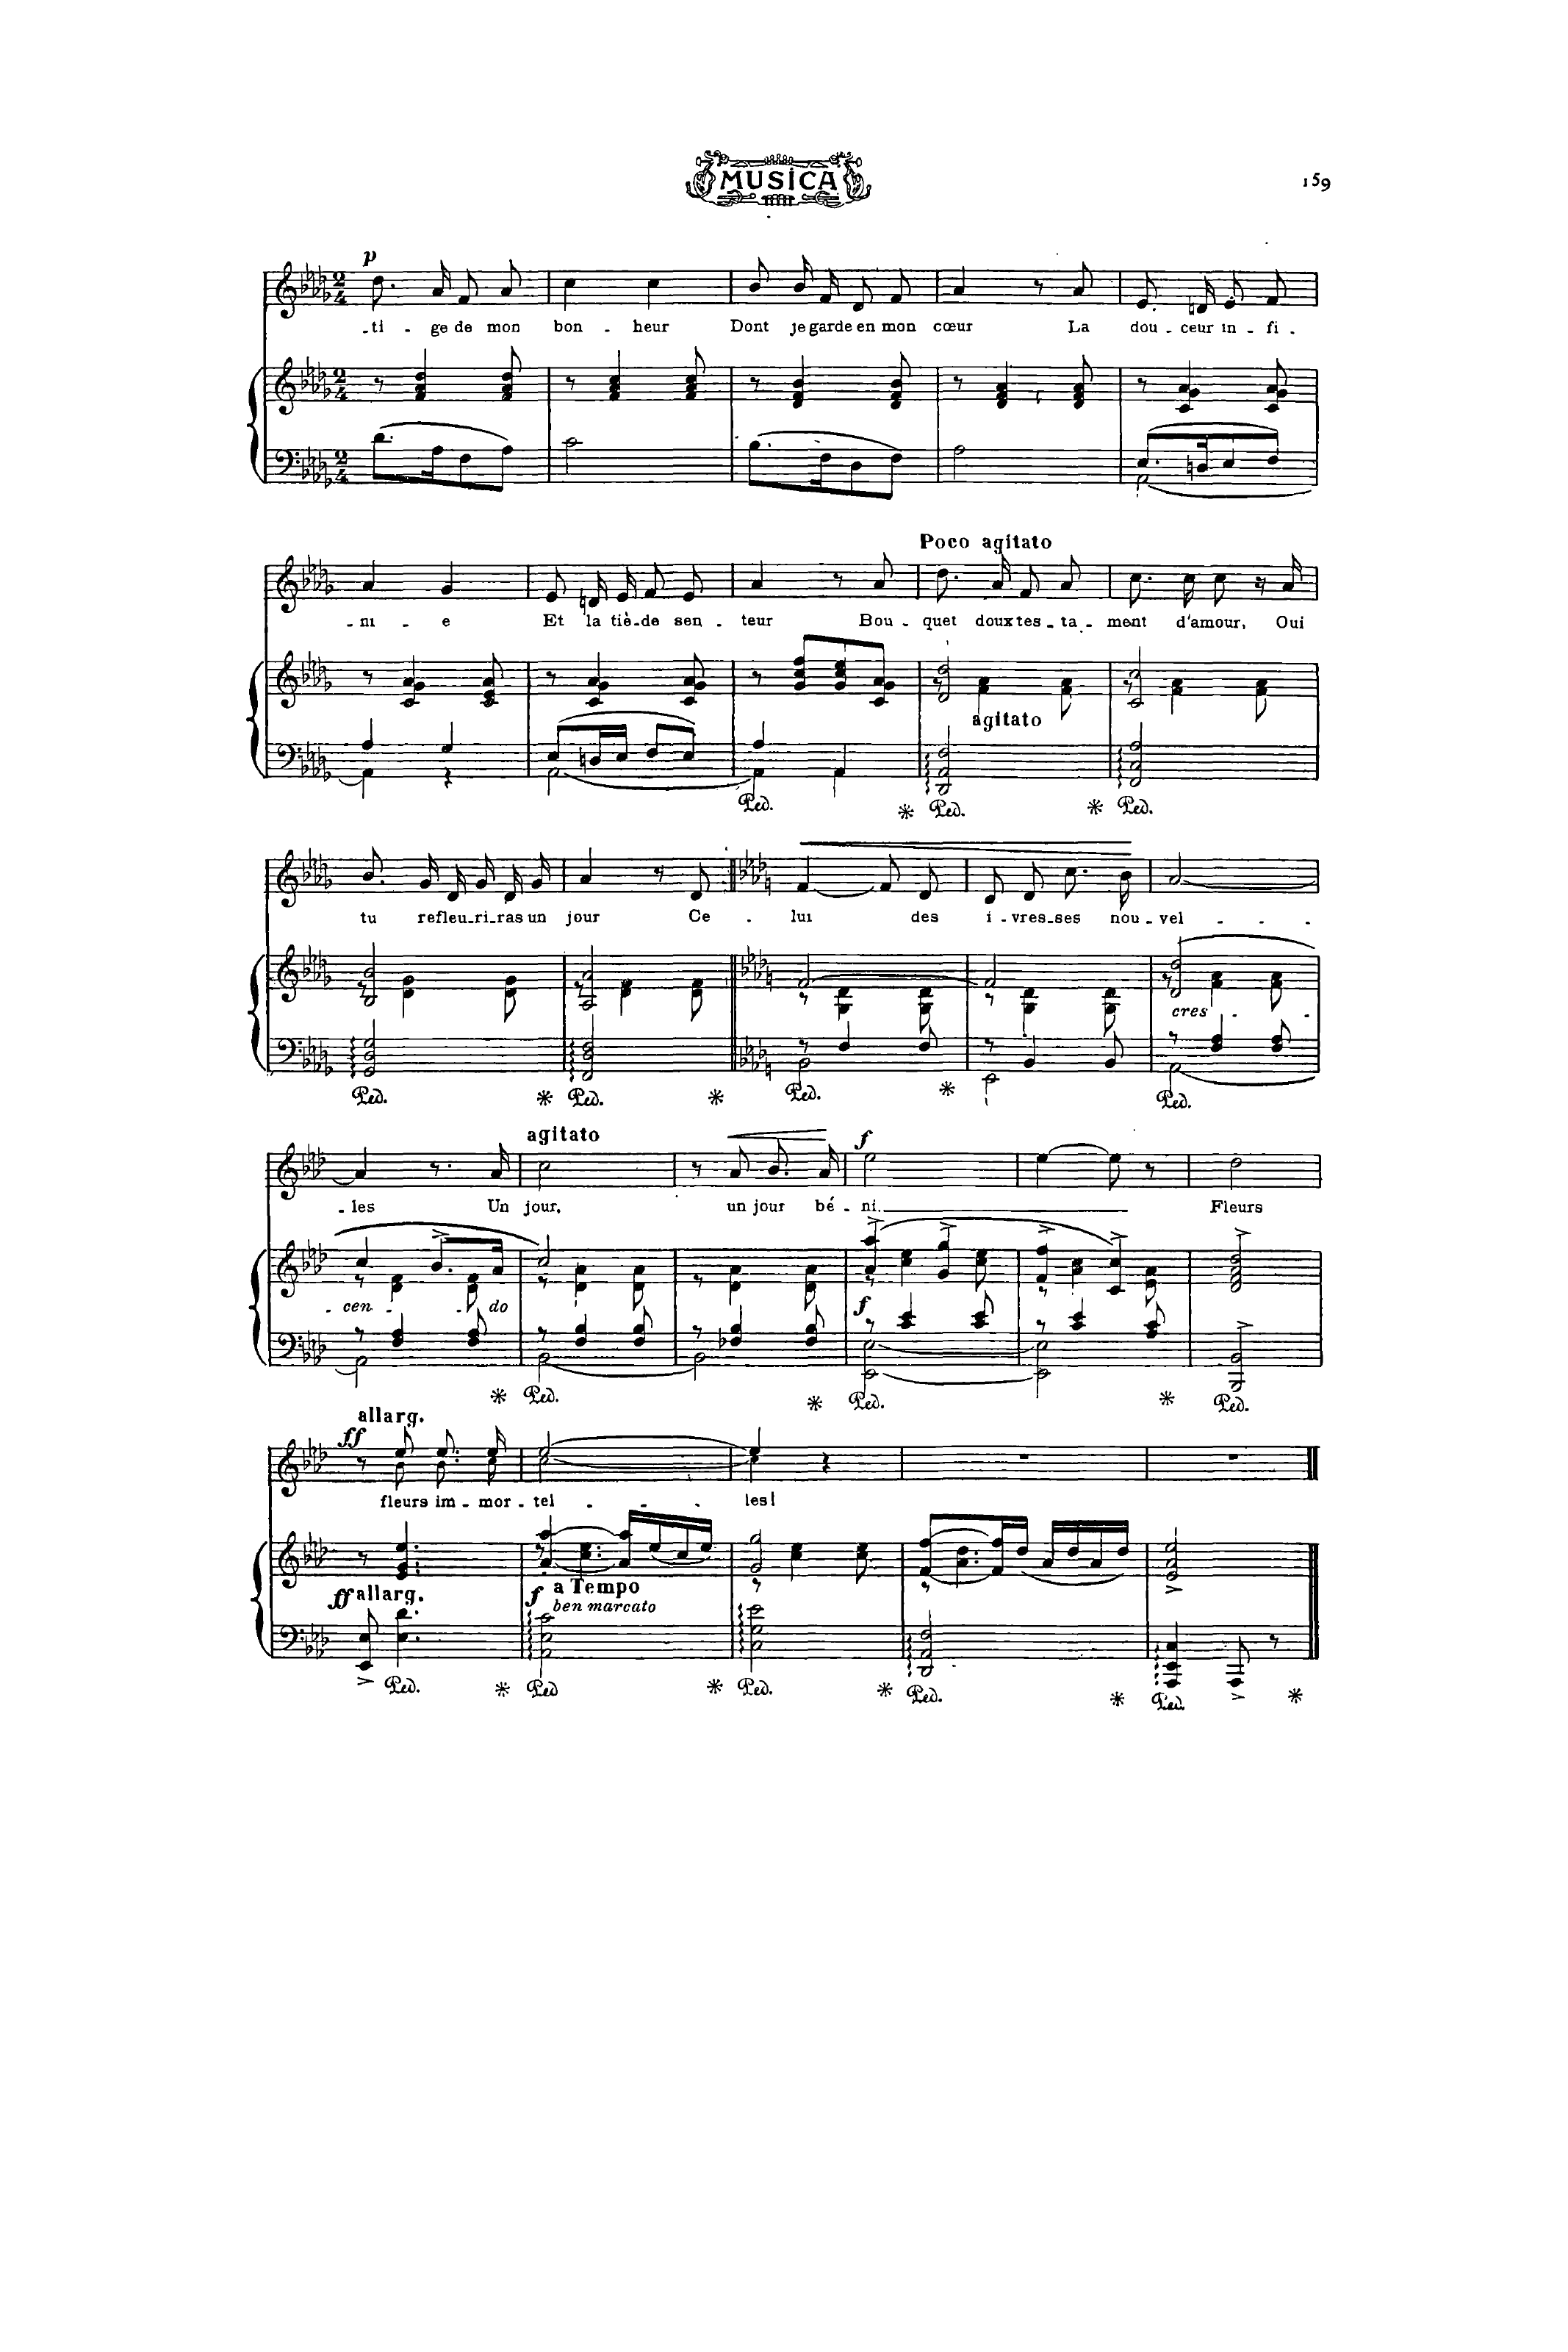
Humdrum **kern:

**kern	**kern	**dynam	**kern	**text	**dynam
*part2	*part2	*part2	*part1	*part1	*part1
*staff3	*staff2	*staff2/3	*staff1	*staff1	*staff1
*I"Piano	*	*	*I"Chant Voice	*	*
*I'Pno	*	*	*	*	*
*clefF4	*clefG2	*	*clefG2	*	*
*k[b-e-a-d-g-]	*k[b-e-a-d-g-]	*	*k[b-e-a-d-g-]	*	*
*M2/4	*M2/4	*	*M2/4	*	*
=46	=46	=46	=46	=46	=46
!	!	!	!	!	!LO:DY:a
8.d-\L	8r	.	8.dd-\L	-– ti-	p
.	4f/ 4a-/ 4dd-/	.	.	.	.
16A-\K	.	.	16a-\Jk	-ge	.
8F\	.	.	8f/L	de	.
8A-\J	8f/ 8a-/ 8dd-/	.	8a-/J	mon	.
=47	=47	=47	=47	=47	=47
2c\	8r	.	4cc\	bon-	.
.	4f/ 4a-/ 4cc/	.	.	.	.
.	.	.	4cc\	-heur	.
.	8f/ 8a-/ 8cc/	.	.	.	.
=48	=48	=48	=48	=48	=48
8.B-\L	8r	.	8b-/L	Dont	.
.	4d-/ 4f/ 4b-/	.	16b-/L	je	.
16F\K	.	.	16f/JJ	garde	.
8D-\	.	.	8d-/L	en	.
8F\J	8d-/ 8f/ 8b-/	.	8f/J	mon	.
=49	=49	=49	=49	=49	=49
2A-\	8r	.	4a-/	cœur	.
.	4d-/ 4f/ 4a-/	.	.	.	.
.	.	.	8r	.	.
.	8d-/ 8f/ 8a-/	.	8a-/	la	.
=50	=50	=50	=50	=50	=50
*^	*	*	*	*	*
8.E-/L	[2AA-\	8r	.	8.e-/L	dou-	.
.	.	4c/ 4g-/ 4a-/	.	.	.	.
16Dn/K	.	.	.	16dn/Jk	-ceur	.
8E-/	.	.	.	8e-/L	in-	.
8F/J	.	8c/ 8g-/ 8a-/	.	8f/J	-fi-	.
=51	=51	=51	=51	=51	=51	=51
4A-/	4AA-\]	8r	.	4a-/	-– ni-	.
.	.	4c/ 4g-/ 4a-/	.	.	.	.
4G-/	4r	.	.	4g-/	-e	.
.	.	8c/ 8e-/ 8a-/	.	.	.	.
=52	=52	=52	=52	=52	=52	=52
8E-/L	[2AA-\	8r	.	8e-/L	Et	.
16Dn/L	.	4c/ 4g-/ 4a-/	.	16dn/L	la	.
16E-/JJ	.	.	.	16e-/JJ	tiè-	.
8F/L	.	.	.	8f/L	-de	.
8E-/J	.	8c/ 8g-/ 8a-/	.	8e-/J	sen-	.
=53	=53	=53	=53	=53	=53	=53
4A-/	4AA-\]	8r	.	4a-/	-teur	.
.	.	8g-/ 8cc/ 8ff/L	.	.	.	.
4AA-/	4AA-\	8g-/ 8cc/ 8ee-/	.	8r	.	.
.	.	8c/ 8g-/ 8a-/J	.	8a-/	Bou-	.
*v	*v	*	*	*	*	*
=54	=54	=54	=54	=54	=54
*	*^	*	*	*	*
!	!	!	!	!LO:TX:a:B:t=Poco agitato	!	!
2DD-/ 2AA-/ 2F/	2d-/ 2dd-/	8r	.	8.dd-\L	-quet	.
!	!	!LO:TX:b:B:t=agitato	!	!	!	!
.	.	4f\ 4a-\	.	.	.	.
.	.	.	.	16a-\Jk	doux	.
.	.	.	.	8f/L	tes-	.
.	.	8f\ 8a-\	.	8a-/J	-ta-	.
=55	=55	=55	=55	=55	=55	=55
2FF/ 2C/ 2A-/	2c/ 2cc/	8r	.	8.cc\L	-ment	.
.	.	4f\ 4a-\	.	.	.	.
.	.	.	.	16cc\Jk	d'a-	.
.	.	.	.	8cc\	-mour,	.
.	.	8f\ 8a-\	.	16r	.	.
.	.	.	.	16a-/	Oui	.
=56	=56	=56	=56	=56	=56	=56
2GG-/ 2D-/ 2G-/	2B-/ 2b-/	8r	.	8.b-/L	tu	.
.	.	4d-\ 4g-\	.	.	.	.
.	.	.	.	16g-/Jk	re-	.
.	.	.	.	16d-/LL	-fleu-	.
.	.	.	.	16g-/J	-ri-	.
.	.	8d-\ 8g-\	.	16d-/L	-ras	.
.	.	.	.	16g-/JJ	un	.
=57	=57	=57	=57	=57	=57	=57
2FF/ 2D-/ 2F/	2A-/ 2a-/	8r	.	4a-/	jour	.
.	.	4f\ 4a-\	.	.	.	.
.	.	.	.	8r	.	.
.	.	8d-\ 8f\	.	8d-/	Ce-	.
=58||	=58||	=58||	=58||	=58||	=58||	=58||
*k[b-e-a-d-]	*k[b-e-a-d-]	*	*	*k[b-e-a-d-]	*	*
*^	*	*	*	*	*	*
!	!	!	!	!	!	!	!LO:HP:b
8r	2BB-\	[2f/	8r	.	[4f/	-lui	<
4F/	.	.	4G\ 4d-\	.	.	.	.
.	.	.	.	.	8f/L]	.	.
8F/	.	.	8G\ 8d-\	.	8d-/J	des	.
=59	=59	=59	=59	=59	=59	=59	=59
8r	2EE-\	2f/]	8r	.	8c/L	i-	.
4BB-/	.	.	4G\ 4d-\	.	8d-/J	vres-	.
.	.	.	.	.	8.cc\L	-ses	.
8BB-/	.	.	8G\ 8d-\	.	.	.	.
.	.	.	.	.	16b-\Jk	nou-	.
*v	*v	*	*	*	*	*	*
*	*v	*v	*	*	*	*
.	.	.	.	.	[
=60	=60	=60	=60	=60	=60
*^	*^	*	*	*	*
!	!	!LO:TX:b:i:t=cresc.	!	!	!	!	!
8r	[2AA-\	(2d-/ 2dd-/	8r	.	[2a-/	-vel-	.
4F/ 4A-/	.	.	4f\ 4a-\	.	.	.	.
8F/ 8A-/	.	.	8f\ 8a-\	.	.	.	.
=61	=61	=61	=61	=61	=61	=61	=61
8r	2AA-\]	4cc/	8r	.	4a-/]	-– les	.
4F/ 4A-/	.	.	4d-\ 4f\	.	.	.	.
.	.	8.b-^/L	.	.	8.r	.	.
8F/ 8A-/	.	.	8d-\ 8f\	.	.	.	.
.	.	16a-/Jk	.	.	16a-/	Un	.
=62	=62	=62	=62	=62	=62	=62	=62
!	!	!	!	!	!LO:TX:a:B:t=agitato	!	!
8r	[2BB-\	2cc/)	8r	.	2cc\	jour,	.
4F/ 4B-/	.	.	4d-\ 4a-\	.	.	.	.
8F/ 8B-/	.	.	8d-\ 8a-\	.	.	.	.
*	*	*v	*v	*	*	*	*
=63	=63	=63	=63	=63	=63	=63
8r	2BB-\]	8r	.	8r	.	.
!	!	!	!	!	!	!LO:HP:b
4F-X/ 4B-/	.	4d-\ 4a-\	.	8a-/	un	<
.	.	.	.	8.b-/L	jour	.
8F-/ 8B-/	.	8d-\ 8a-\	.	.	.	.
.	.	.	.	16a-/Jk	bé-	.
*v	*v	*	*	*	*	*
.	.	.	.	.	[
=64	=64	=64	=64	=64	=64
*^	*^	*	*	*	*
!	!	!	!	!LO:DY:b	!	!	!LO:DY:a
8r	[2EE-\ [2E-\	(4a-/^ 4aa-/^	8r	f	2ee-\	-ni.	f
4c/ 4e-/	.	.	4cc\ 4ee-\	.	.	.	.
.	.	4g/^ 4gg/^	.	.	.	.	.
8c/ 8e-/	.	.	8cc\ 8ee-\	.	.	.	.
=65	=65	=65	=65	=65	=65	=65	=65
8r	2EE-\] 2E-\]	4f/^ 4ff/^	8r	.	[4ee-\	.	.
4c/ 4e-/	.	.	4a-\ 4cc\	.	.	.	.
.	.	4c/^ 4cc/^)	.	.	8ee-\]	.	.
8A-/ 8c/	.	.	8e-\ 8a-\	.	8r	.	.
*v	*v	*	*	*	*	*	*
*	*v	*v	*	*	*	*
=66	=66	=66	=66	=66	=66
2BBB-/^> 2BB-/^>	2d-/^> 2f/^> 2a-/^> 2dd-/^>	.	2dd-\	Fleurs	.
=67	=67	=67	=67	=67	=67
*	*	*	*^	*	*
!	!	!LO:DY:b	!	!	!	!LO:DY:a
8EE-/^ 8E-/^	8r	ff	8r	8ryy	.	ff
!	!	!	!LO:TX:a:B:t=allarg.	!	!	!
!	!LO:TX:b:B:t=allarg.	!	!	!	!	!
4.E-\ 4.d-\	4.e-/ 4.g/ 4.ee-/	.	8ee-/	8b-\	fleurs	.
.	.	.	8.ee-/L	8.b-\L	im-	.
.	.	.	16ee-/Jk	16cc\Jk	-mor-	.
=68	=68	=68	=68	=68	=68	=68
*	*^	*	*	*	*	*
!	!LO:TX:b:B:t=a Tempo	!	!	!	!	!	!
!	!LO:TX:i:t=ben marcato	!	!	!	!	!	!
!	!	!	!LO:DY:b	!	!	!	!
2AA-\ 2E-\ 2c\	[<4a-/ [4aa-/	8r	f	[2ee-/	2cc\	-tel-	.
.	.	4.cc\ 4.ee-\	.	.	.	.	.
.	16a-/] 16aa-/]LL	.	.	.	.	.	.
.	(<16ee-/	.	.	.	.	.	.
.	16cc/	.	.	.	.	.	.
.	16ee-/JJ)	.	.	.	.	.	.
=69	=69	=69	=69	=69	=69	=69	=69
2C\ 2G\ 2e-\	2g/ 2gg/	8r	.	4ee-/]	4cc\	-les!	.
.	.	4cc\ 4ee-\	.	.	.	.	.
.	.	.	.	4r	4ryy	.	.
.	.	8cc\ 8ee-\	.	.	.	.	.
*	*	*	*	*v	*v	*	*
=70	=70	=70	=70	=70	=70	=70
2DD-/ 2AA-/ 2F/	[<8f/ [8ff/L	8r	.	2r	.	.
.	16f/] 16ff/]L	4.a-\ 4.dd-\	.	.	.	.
.	(<16dd-/JJ	.	.	.	.	.
.	16a-/LL	.	.	.	.	.
.	16dd-/	.	.	.	.	.
.	16a-/	.	.	.	.	.
.	16dd-/JJ)	.	.	.	.	.
*	*v	*v	*	*	*	*
=71	=71	=71	=71	=71	=71
4AAA-/ 4EE-/ 4C/	2e-/^ 2a-/^ 2ee-/^	.	2r	.	.
8AAA-^/	.	.	.	.	.
8r	.	.	.	.	.
==	==	==	==	==	==
*-	*-	*-	*-	*-	*-
